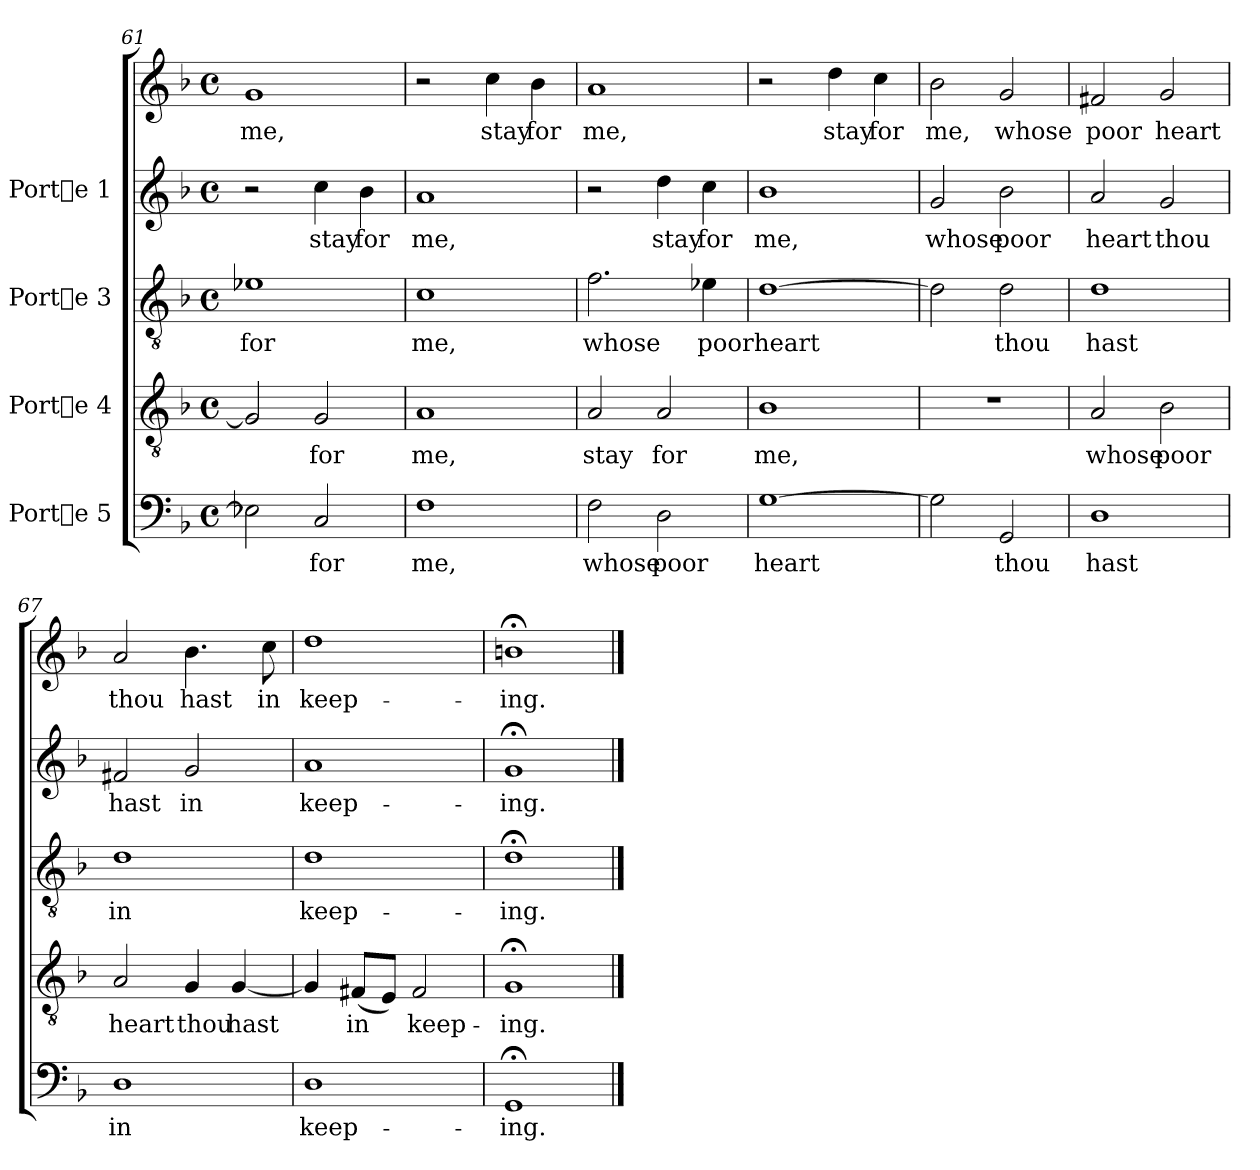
**kern	**text	**kern	**text	**kern	**text	**kern	**text	**kern	**text
*part4	*part4	*part3	*part3	*part2	*part2	*part1	*part1	*part1	*part1
*staff5	*staff5	*staff4	*staff4	*staff3	*staff3	*staff2	*staff2	*staff1	*staff1
*I"Porte 5	*	*I"Porte 4	*	*I"Porte 3	*	*I"Porte 1	*	*	*
*clefF4	*	*clefGv2	*	*clefGv2	*	*clefG2	*	*clefG2	*
*k[b-]	*	*k[b-]	*	*k[b-]	*	*k[b-]	*	*k[b-]	*
*F:	*	*F:	*	*F:	*	*F:	*	*F:	*
*M4/4	*	*M4/4	*	*M4/4	*	*M4/4	*	*M4/4	*
*met(c)	*	*met(c)	*	*met(c)	*	*met(c)	*	*met(c)	*
=61	=61	=61	=61	=61	=61	=61	=61	=61	=61
!	!LO:LY:b:cj	!	!LO:LY:b:cj	!	!LO:LY:b:cj	!	!	!	!LO:LY:b:cj
2E-X\]	.	2G/]	.	1e-X	for	2r	.	1g	me,
!	!LO:LY:b:cj	!	!LO:LY:b:cj	!	!	!	!LO:LY:b:cj	!	!
2C/	for	2G/	for	.	.	4cc\	stay	.	.
!	!	!	!	!	!	!	!LO:LY:b:cj	!	!
.	.	.	.	.	.	4b-\	for	.	.
!!LO:PB:g=z
=62	=62	=62	=62	=62	=62	=62	=62	=62	=62
!	!LO:LY:b:cj	!	!LO:LY:b:cj	!	!LO:LY:b:cj	!	!LO:LY:b:cj	!	!
1F	me,	1A	me,	1c	me,	1a	me,	2r	.
!	!	!	!	!	!	!	!	!	!LO:LY:b:cj
.	.	.	.	.	.	.	.	4cc\	stay
!	!	!	!	!	!	!	!	!	!LO:LY:b:cj
.	.	.	.	.	.	.	.	4b-\	for
=63	=63	=63	=63	=63	=63	=63	=63	=63	=63
!	!LO:LY:b:cj	!	!LO:LY:b:cj	!	!LO:LY:b:cj	!	!	!	!LO:LY:b:cj
2F\	whose	2A/	stay	2.f\	whose	2r	.	1a	me,
!	!LO:LY:b:cj	!	!LO:LY:b:cj	!	!	!	!LO:LY:b:cj	!	!
2D\	poor	2A/	for	.	.	4dd\	stay	.	.
!	!	!	!	!	!LO:LY:b:cj	!	!LO:LY:b:cj	!	!
.	.	.	.	4e-X\	poor	4cc\	for	.	.
=64	=64	=64	=64	=64	=64	=64	=64	=64	=64
!	!LO:LY:b:cj	!	!LO:LY:b:cj	!	!LO:LY:b:cj	!	!LO:LY:b:cj	!	!
[>1G	heart	1B-	me,	[>1d	heart	1b-	me,	2r	.
!	!	!	!	!	!	!	!	!	!LO:LY:b:cj
.	.	.	.	.	.	.	.	4dd\	stay
!	!	!	!	!	!	!	!	!	!LO:LY:b:cj
.	.	.	.	.	.	.	.	4cc\	for
=65	=65	=65	=65	=65	=65	=65	=65	=65	=65
!	!LO:LY:b:cj	!	!	!	!LO:LY:b:cj	!	!LO:LY:b:cj	!	!LO:LY:b:cj
2G\]	.	1r	.	2d\]	.	2g/	whose	2b-\	me,
!	!LO:LY:b:cj	!	!	!	!LO:LY:b:cj	!	!LO:LY:b:cj	!	!LO:LY:b:cj
2GG/	thou	.	.	2d\	thou	2b-\	poor	2g/	whose
=66	=66	=66	=66	=66	=66	=66	=66	=66	=66
!	!LO:LY:b:cj	!	!LO:LY:b:cj	!	!LO:LY:b:cj	!	!LO:LY:b:cj	!	!LO:LY:b:cj
1D	hast	2A/	whose	1d	hast	2a/	heart	2f#X/	poor
!	!	!	!LO:LY:b:cj	!	!	!	!LO:LY:b:cj	!	!LO:LY:b:cj
.	.	2B-\	poor	.	.	2g/	thou	2g/	heart
=67	=67	=67	=67	=67	=67	=67	=67	=67	=67
!	!LO:LY:b:cj	!	!LO:LY:b:cj	!	!LO:LY:b:cj	!	!LO:LY:b:cj	!	!LO:LY:b:cj
1D	in	2A/	heart	1d	in	2f#X/	hast	2a/	thou
!	!	!	!LO:LY:b:cj	!	!	!	!LO:LY:b:cj	!	!LO:LY:b:cj
.	.	4G/	thou	.	.	2g/	in	4.b-\	hast
!	!	!	!LO:LY:b:cj	!	!	!	!	!	!
.	.	[<4G/	hast	.	.	.	.	.	.
!	!	!	!	!	!	!	!	!	!LO:LY:b:cj
.	.	.	.	.	.	.	.	8cc\	in
!!LO:LB:g=z
=68	=68	=68	=68	=68	=68	=68	=68	=68	=68
!	!LO:LY:b:cj	!	!LO:LY:b:cj	!	!LO:LY:b:cj	!	!LO:LY:b:cj	!	!LO:LY:b:cj
1D	keep-	4G/]	.	1d	keep-	1a	-keep-	1dd	keep-
!	!	!	!LO:LY:b:cj	!	!	!	!	!	!
.	.	(<8F#X/L	in	.	.	.	.	.	.
!	!	!	!LO:LY:b:cj	!	!	!	!	!	!
.	.	8E/J)	.	.	.	.	.	.	.
!	!	!	!LO:LY:b:cj	!	!	!	!	!	!
.	.	2F#/	keep-	.	.	.	.	.	.
=69	=69	=69	=69	=69	=69	=69	=69	=69	=69
!	!LO:LY:b:cj	!	!LO:LY:b:cj	!	!LO:LY:b:cj	!	!LO:LY:b:cj	!	!LO:LY:b:cj
1GG;<	-ing.	1G;<	-ing.	1d;<	-ing.	1g;<	ing.	1bn;<	-ing.
==	==	==	==	==	==	==	==	==	==
*-	*-	*-	*-	*-	*-	*-	*-	*-	*-
